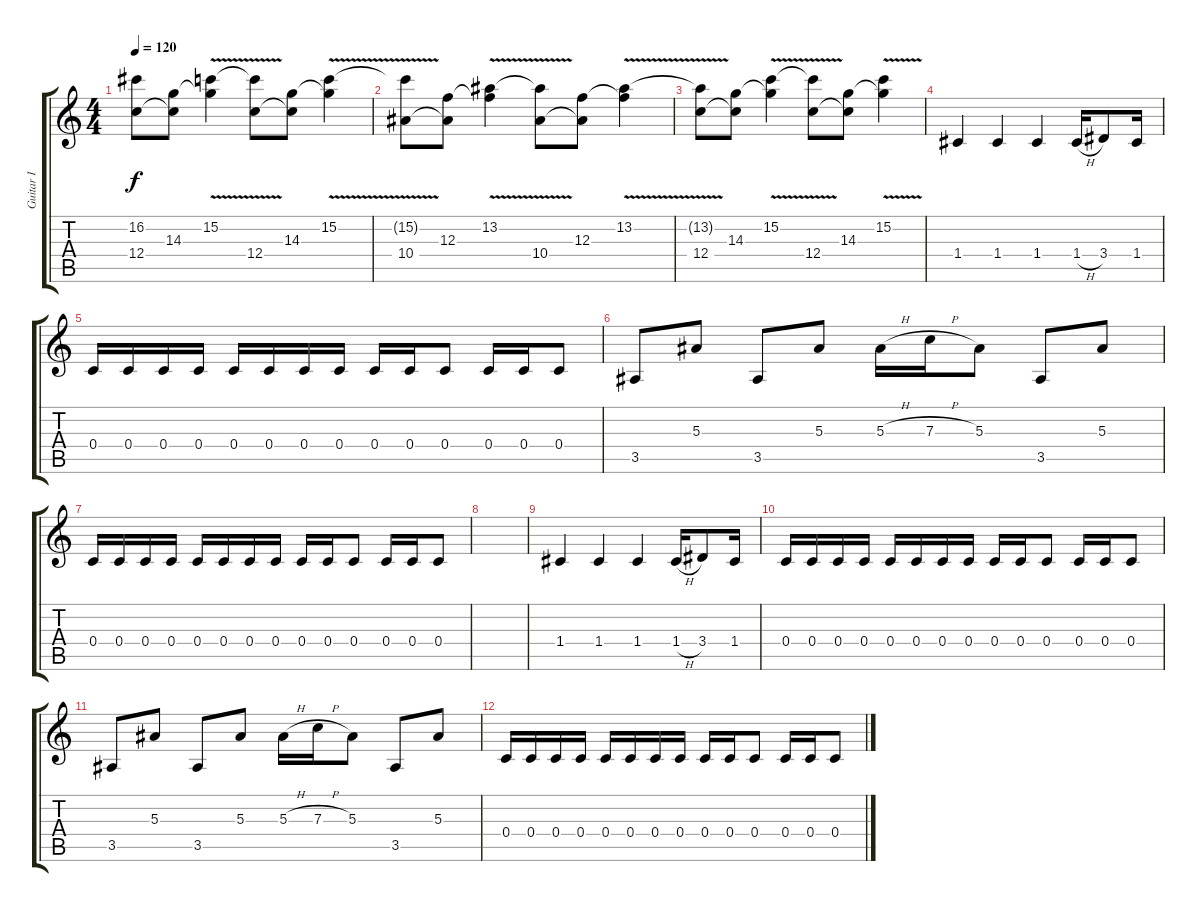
\track ("Guitar I" "Guitar I") {instrument distortionguitar}
\staff {score tabs}
\tuning (D4 A3 F3 C3 G2 D2) {hide}
\ts (4 4)
\tempo 120
\clef g2
\ks c
(16.2{t} 12.4).8{dy f} (14.3 12.4{t}).8 (15.2{v} 14.3{t}).4 (15.2{t} 12.4).8 (14.3 12.4{t}).8 (15.2{v} 14.3{t}).4 |
(15.2{t} 10.4).8 (12.3 10.4{t}).8 (13.2{v} 12.3{t}).4 (13.2{t} 10.4).8 (12.3 10.4{t}).8 (13.2{v} 12.3{t}).4 |
(13.2{t} 12.4).8 (14.3 12.4{t}).8 (15.2{v} 14.3{t}).4 (15.2{t} 12.4).8 (14.3 12.4{t}).8 (15.2{v} 14.3{t}).4 |
1.4.4 1.4.4 1.4.4 1.4{h}.16 3.4.8 1.4.16 |
0.4.16 0.4.16 0.4.16 0.4.16 0.4.16 0.4.16 0.4.16 0.4.16 0.4.16 0.4.16 0.4.8 0.4.16 0.4.16 0.4.8 |
3.5.8 5.3.8 3.5.8 5.3.8 5.3{h}.16 7.3{h}.16 5.3.8 3.5.8 5.3.8 |
0.4.16 0.4.16 0.4.16 0.4.16 0.4.16 0.4.16 0.4.16 0.4.16 0.4.16 0.4.16 0.4.8 0.4.16 0.4.16 0.4.8 |
|
1.4.4 1.4.4 1.4.4 1.4{h}.16 3.4.8 1.4.16 |
0.4.16 0.4.16 0.4.16 0.4.16 0.4.16 0.4.16 0.4.16 0.4.16 0.4.16 0.4.16 0.4.8 0.4.16 0.4.16 0.4.8 |
3.5.8 5.3.8 3.5.8 5.3.8 5.3{h}.16 7.3{h}.16 5.3.8 3.5.8 5.3.8 |
0.4.16 0.4.16 0.4.16 0.4.16 0.4.16 0.4.16 0.4.16 0.4.16 0.4.16 0.4.16 0.4.8 0.4.16 0.4.16 0.4.8
